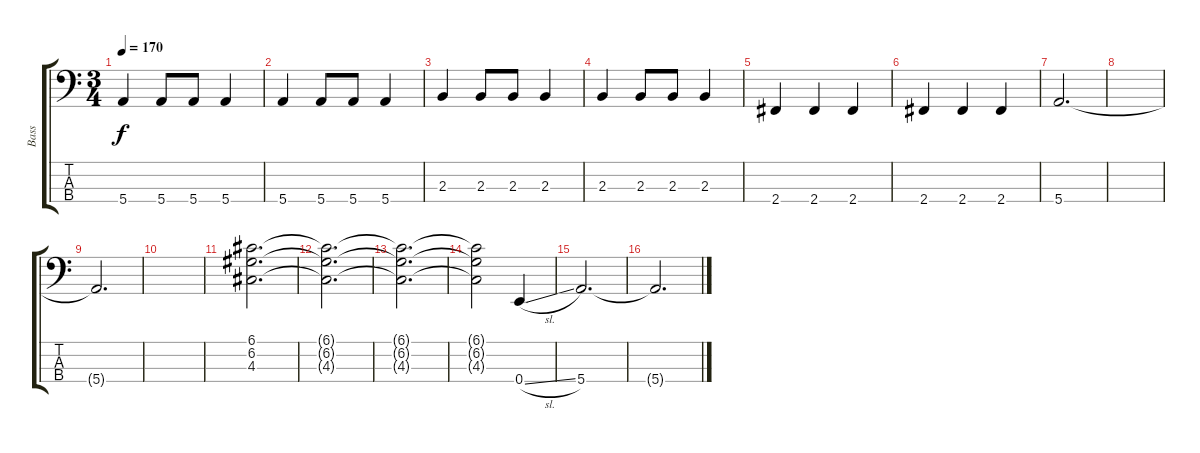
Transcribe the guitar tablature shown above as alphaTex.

\track ("Bass" "Bass") {instrument electricbassfinger}
\staff {score tabs}
\tuning (G2 D2 A1 E1) {hide}
\ts (3 4)
\tempo 170
\clef f4
\ks c
5.4.4{dy f} 5.4.8 5.4.8 5.4.4 |
5.4.4 5.4.8 5.4.8 5.4.4 |
2.3.4 2.3.8 2.3.8 2.3.4 |
2.3.4 2.3.8 2.3.8 2.3.4 |
2.4.4 2.4.4 2.4.4 |
2.4.4 2.4.4 2.4.4 |
5.4.2{d} |
|
5.4{t}.2{d} |
|
(6.1 6.2 4.3).2{d} |
(6.1{t} 6.2{t} 4.3{t}).2{d} |
(6.1{t} 6.2{t} 4.3{t}).2{d} |
(6.1{t} 6.2{t} 4.3{t}).2 0.4{sl}.4 |
5.4.2{d} |
5.4{t}.2{d}
